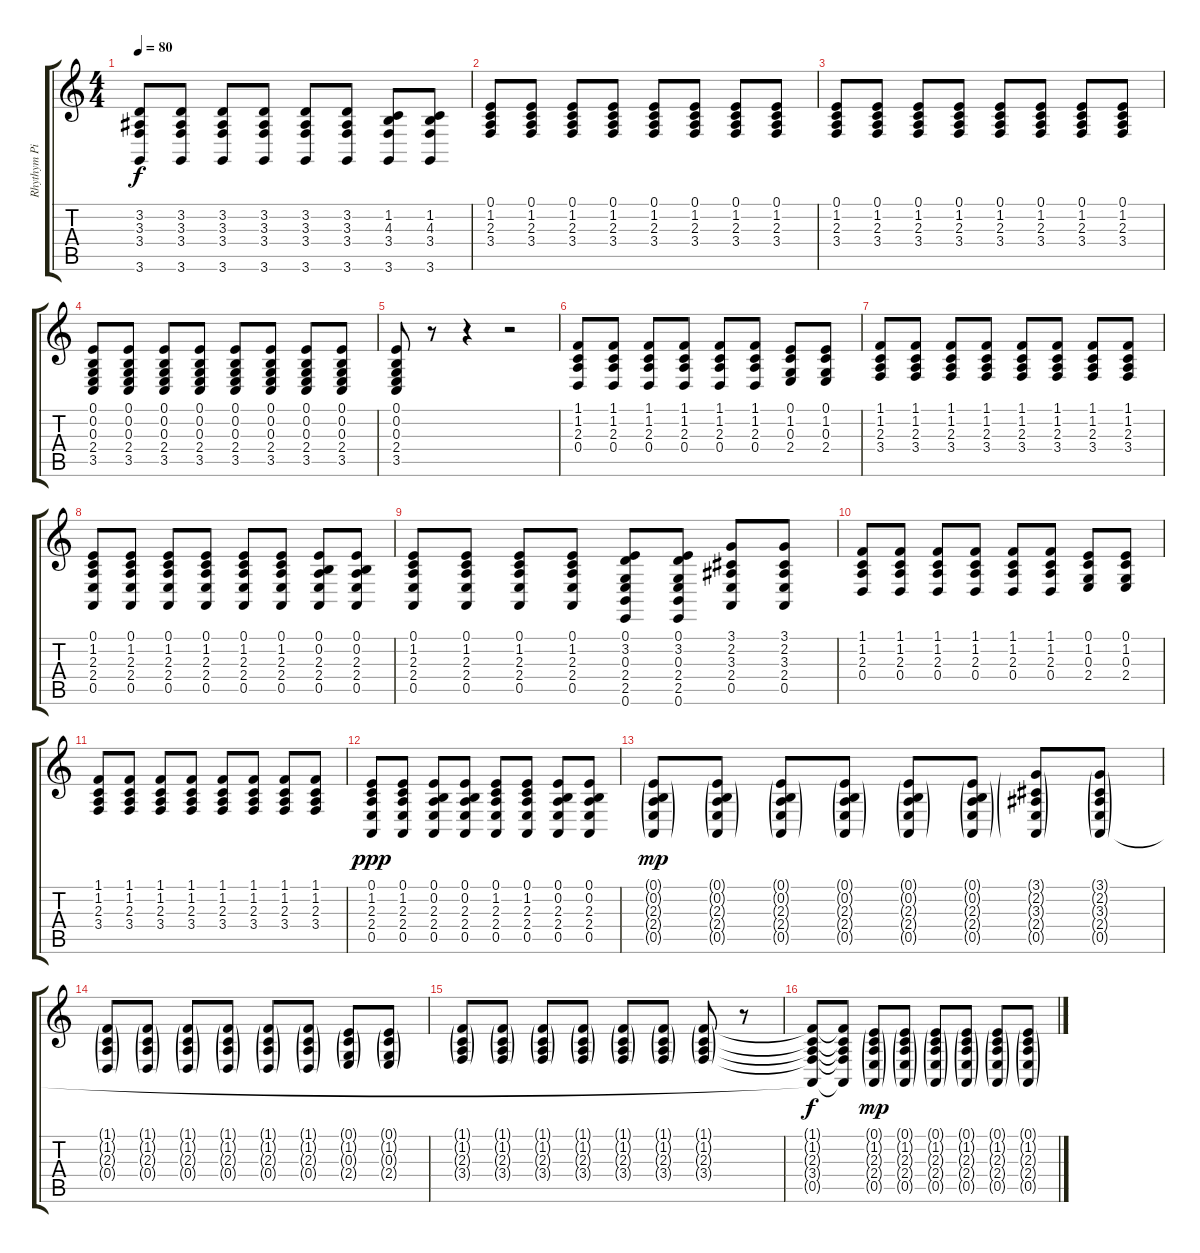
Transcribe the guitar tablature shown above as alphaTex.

\track ("Rhythym Piano" "Rhythym Pi") {instrument acousticgrandpiano}
\staff {score tabs}
\tuning (E4 B3 G3 D3 A2 E2) {hide}
\ts (4 4)
\tempo 80
\clef g2
\ks c
(3.2 3.3 3.4 3.6).8{dy f} (3.2 3.3 3.4 3.6).8 (3.2 3.3 3.4 3.6).8 (3.2 3.3 3.4 3.6).8 (3.2 3.3 3.4 3.6).8 (3.2 3.3 3.4 3.6).8 (1.2 4.3 3.4 3.6).8 (1.2 4.3 3.4 3.6).8 |
(0.1 1.2 2.3 3.4).8 (0.1 1.2 2.3 3.4).8 (0.1 1.2 2.3 3.4).8 (0.1 1.2 2.3 3.4).8 (0.1 1.2 2.3 3.4).8 (0.1 1.2 2.3 3.4).8 (0.1 1.2 2.3 3.4).8 (0.1 1.2 2.3 3.4).8 |
(0.1 1.2 2.3 3.4).8 (0.1 1.2 2.3 3.4).8 (0.1 1.2 2.3 3.4).8 (0.1 1.2 2.3 3.4).8 (0.1 1.2 2.3 3.4).8 (0.1 1.2 2.3 3.4).8 (0.1 1.2 2.3 3.4).8 (0.1 1.2 2.3 3.4).8 |
(0.1 0.2 0.3 2.4 3.5).8 (0.1 0.2 0.3 2.4 3.5).8 (0.1 0.2 0.3 2.4 3.5).8 (0.1 0.2 0.3 2.4 3.5).8 (0.1 0.2 0.3 2.4 3.5).8 (0.1 0.2 0.3 2.4 3.5).8 (0.1 0.2 0.3 2.4 3.5).8 (0.1 0.2 0.3 2.4 3.5).8 |
(0.1 0.2 0.3 2.4 3.5).8 r.8 r.4 r.2 |
(1.1 1.2 2.3 0.4).8 (1.1 1.2 2.3 0.4).8 (1.1 1.2 2.3 0.4).8 (1.1 1.2 2.3 0.4).8 (1.1 1.2 2.3 0.4).8 (1.1 1.2 2.3 0.4).8 (0.1 1.2 0.3 2.4).8 (0.1 1.2 0.3 2.4).8 |
(1.1 1.2 2.3 3.4).8 (1.1 1.2 2.3 3.4).8 (1.1 1.2 2.3 3.4).8 (1.1 1.2 2.3 3.4).8 (1.1 1.2 2.3 3.4).8 (1.1 1.2 2.3 3.4).8 (1.1 1.2 2.3 3.4).8 (1.1 1.2 2.3 3.4).8 |
(0.1 1.2 2.3 2.4 0.5).8 (0.1 1.2 2.3 2.4 0.5).8 (0.1 1.2 2.3 2.4 0.5).8 (0.1 1.2 2.3 2.4 0.5).8 (0.1 1.2 2.3 2.4 0.5).8 (0.1 1.2 2.3 2.4 0.5).8 (0.1 0.2 2.3 2.4 0.5).8 (0.1 0.2 2.3 2.4 0.5).8 |
(0.1 1.2 2.3 2.4 0.5).8 (0.1 1.2 2.3 2.4 0.5).8 (0.1 1.2 2.3 2.4 0.5).8 (0.1 1.2 2.3 2.4 0.5).8 (0.1 3.2 0.3 2.4 2.5 0.6).8 (0.1 3.2 0.3 2.4 2.5 0.6).8 (3.1 2.2 3.3 2.4 0.5).8 (3.1 2.2 3.3 2.4 0.5).8 |
(1.1 1.2 2.3 0.4).8 (1.1 1.2 2.3 0.4).8 (1.1 1.2 2.3 0.4).8 (1.1 1.2 2.3 0.4).8 (1.1 1.2 2.3 0.4).8 (1.1 1.2 2.3 0.4).8 (0.1 1.2 0.3 2.4).8 (0.1 1.2 0.3 2.4).8 |
(1.1 1.2 2.3 3.4).8 (1.1 1.2 2.3 3.4).8 (1.1 1.2 2.3 3.4).8 (1.1 1.2 2.3 3.4).8 (1.1 1.2 2.3 3.4).8 (1.1 1.2 2.3 3.4).8 (1.1 1.2 2.3 3.4).8 (1.1 1.2 2.3 3.4).8 |
(0.1 1.2 2.3 2.4 0.5).8{dy ppp} (0.1 1.2 2.3 2.4 0.5).8 (0.1 0.2 2.3 2.4 0.5).8 (0.1 0.2 2.3 2.4 0.5).8 (0.1 1.2 2.3 2.4 0.5).8 (0.1 1.2 2.3 2.4 0.5).8 (0.1 0.2 2.3 2.4 0.5).8 (0.1 0.2 2.3 2.4 0.5).8 |
(0.1{g} 0.2{g} 2.3{g} 2.4{g} 0.5{g}).8{dy mp} (0.1{g} 0.2{g} 2.3{g} 2.4{g} 0.5{g}).8 (0.1{g} 0.2{g} 2.3{g} 2.4{g} 0.5{g}).8 (0.1{g} 0.2{g} 2.3{g} 2.4{g} 0.5{g}).8 (0.1{g} 0.2{g} 2.3{g} 2.4{g} 0.5{g}).8 (0.1{g} 0.2{g} 2.3{g} 2.4{g} 0.5{g}).8 (3.1{g} 2.2{g} 3.3{g} 2.4{g} 0.5{g}).8 (3.1{g} 2.2{g} 3.3{g} 2.4{g} 0.5{g}).8 |
(1.1{g} 1.2{g} 2.3{g} 0.4{g}).8 (1.1{g} 1.2{g} 2.3{g} 0.4{g}).8 (1.1{g} 1.2{g} 2.3{g} 0.4{g}).8 (1.1{g} 1.2{g} 2.3{g} 0.4{g}).8 (1.1{g} 1.2{g} 2.3{g} 0.4{g}).8 (1.1{g} 1.2{g} 2.3{g} 0.4{g}).8 (0.1{g} 1.2{g} 0.3{g} 2.4{g}).8 (0.1{g} 1.2{g} 0.3{g} 2.4{g}).8 |
(1.1{g} 1.2{g} 2.3{g} 3.4{g}).8 (1.1{g} 1.2{g} 2.3{g} 3.4{g}).8 (1.1{g} 1.2{g} 2.3{g} 3.4{g}).8 (1.1{g} 1.2{g} 2.3{g} 3.4{g}).8 (1.1{g} 1.2{g} 2.3{g} 3.4{g}).8 (1.1{g} 1.2{g} 2.3{g} 3.4{g}).8 (1.1{g} 1.2{g} 2.3{g} 3.4{g}).8 r.8 |
(1.1{t} 1.2{t} 2.3{t} 3.4{t} 0.5{t}).8{dy f} (1.1{t} 1.2{t} 2.3{t} 3.4{t} 0.5{t}).8 (0.1{g} 1.2{g} 2.3{g} 2.4{g} 0.5{g}).8{dy mp} (0.1{g} 1.2{g} 2.3{g} 2.4{g} 0.5{g}).8 (0.1{g} 1.2{g} 2.3{g} 2.4{g} 0.5{g}).8 (0.1{g} 1.2{g} 2.3{g} 2.4{g} 0.5{g}).8 (0.1{g} 1.2{g} 2.3{g} 2.4{g} 0.5{g}).8 (0.1{g} 1.2{g} 2.3{g} 2.4{g} 0.5{g}).8
